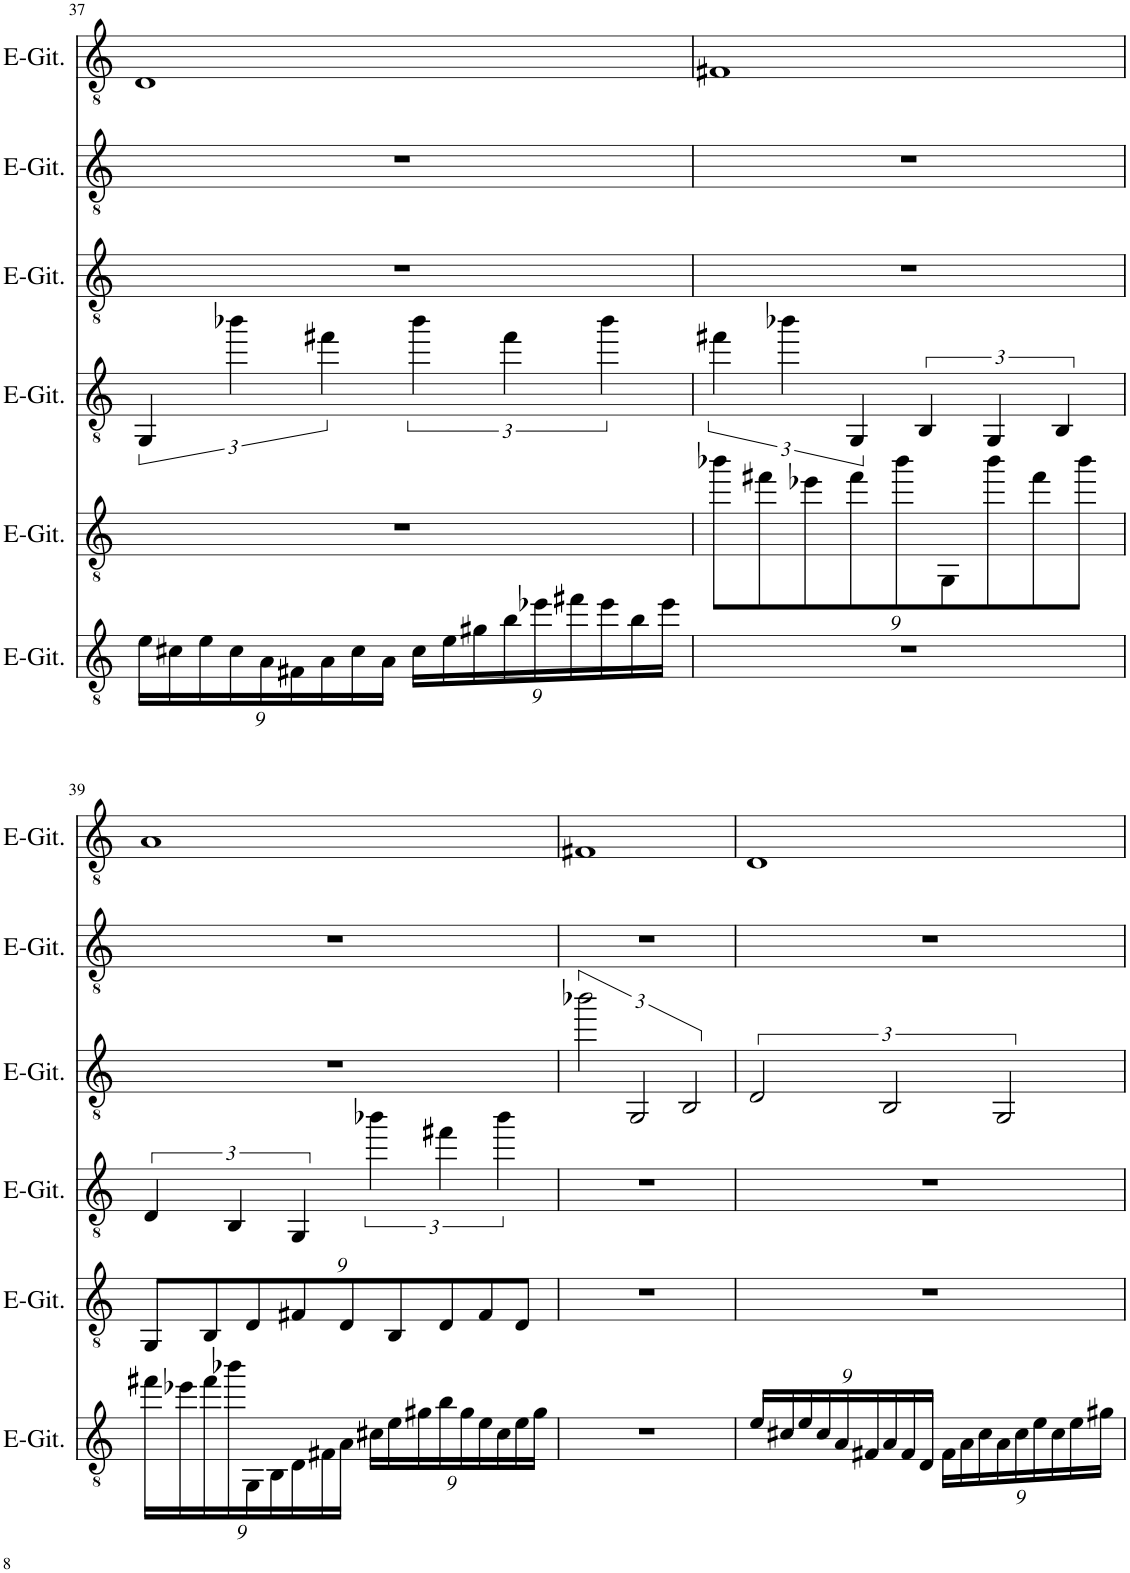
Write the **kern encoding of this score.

**kern	**kern	**kern	**kern	**kern	**kern
*part6	*part5	*part4	*part3	*part2	*part1
*staff6	*staff5	*staff4	*staff3	*staff2	*staff1
*I"Elektrische Gitarre	*I"Elektrische Gitarre	*I"Elektrische Gitarre	*I"Elektrische Gitarre	*I"Elektrische Gitarre	*I"Elektrische Gitarre
*I'E-Git.	*I'E-Git.	*I'E-Git.	*I'E-Git.	*I'E-Git.	*I'E-Git.
!!LO:PB:g=z
*clefGv2	*clefGv2	*clefGv2	*clefGv2	*clefGv2	*clefGv2
*k[]	*k[]	*k[]	*k[]	*k[]	*k[]
*M4/4	*M4/4	*M4/4	*M4/4	*M4/4	*M4/4
*Xbrackettup	*	*	*	*	*
=37	=37	=37	=37	=37	=37
18e\LL	1r	6GG/	1r	1r	1D
18c#X\	.	.	.	.	.
18e\	.	.	.	.	.
18c#\	.	6bb-X\	.	.	.
18A\	.	.	.	.	.
18F#X\	.	.	.	.	.
18A\	.	6ff#X\	.	.	.
18c#\	.	.	.	.	.
18A\JJ	.	.	.	.	.
18c#\LL	.	6bb-\	.	.	.
18e\	.	.	.	.	.
18g#X\	.	.	.	.	.
18b\	.	6ff#\	.	.	.
18ee-X\	.	.	.	.	.
18ff#X\	.	.	.	.	.
18ee-\	.	6bb-\	.	.	.
18b\	.	.	.	.	.
18ee-\JJ	.	.	.	.	.
=38	=38	=38	=38	=38	=38
*	*Xbrackettup	*	*	*	*
1r	9bb-X\L	6ff#X\	1r	1r	1F#X
.	9ff#X\	.	.	.	.
.	.	6bb-X\	.	.	.
.	9ee-X\	.	.	.	.
.	9ff#\	6GG/	.	.	.
.	9bb-\	.	.	.	.
.	.	6BB/	.	.	.
.	9GG\	.	.	.	.
.	9bb-\	6GG/	.	.	.
.	9ff#\	.	.	.	.
.	.	6BB/	.	.	.
.	9bb-\J	.	.	.	.
!!LO:LB:g=z
=39	=39	=39	=39	=39	=39
18ff#X\LL	9GG/L	6D/	1r	1r	1A
18ee-X\	.	.	.	.	.
18ff#\	9BB/	.	.	.	.
18bb-X\	.	6BB/	.	.	.
18GG\	9D/	.	.	.	.
18BB\	.	.	.	.	.
18D\	9F#X/	6GG/	.	.	.
18F#X\	.	.	.	.	.
18A\JJ	9D/	.	.	.	.
18c#X\LL	.	6bb-X\	.	.	.
18e\	9BB/	.	.	.	.
18g#X\	.	.	.	.	.
18b\	9D/	6ff#X\	.	.	.
18g#\	.	.	.	.	.
18e\	9F#/	.	.	.	.
18c#\	.	6bb-\	.	.	.
18e\	9D/J	.	.	.	.
18g#\JJ	.	.	.	.	.
=40	=40	=40	=40	=40	=40
1r	1r	1r	3bb-X\	1r	1F#X
.	.	.	3GG/	.	.
.	.	.	3BB/	.	.
=41	=41	=41	=41	=41	=41
18e/LL	1r	1r	3D/	1r	1D
18c#X/	.	.	.	.	.
18e/	.	.	.	.	.
18c#/	.	.	.	.	.
18A/	.	.	.	.	.
18F#X/	.	.	.	.	.
18A/	.	.	3BB/	.	.
18F#/	.	.	.	.	.
18D/JJ	.	.	.	.	.
18F#\LL	.	.	.	.	.
18A\	.	.	.	.	.
18c#\	.	.	.	.	.
18A\	.	.	3GG/	.	.
18c#\	.	.	.	.	.
18e\	.	.	.	.	.
18c#\	.	.	.	.	.
18e\	.	.	.	.	.
18g#X\JJ	.	.	.	.	.
=	=	=	=	=	=
*-	*-	*-	*-	*-	*-
